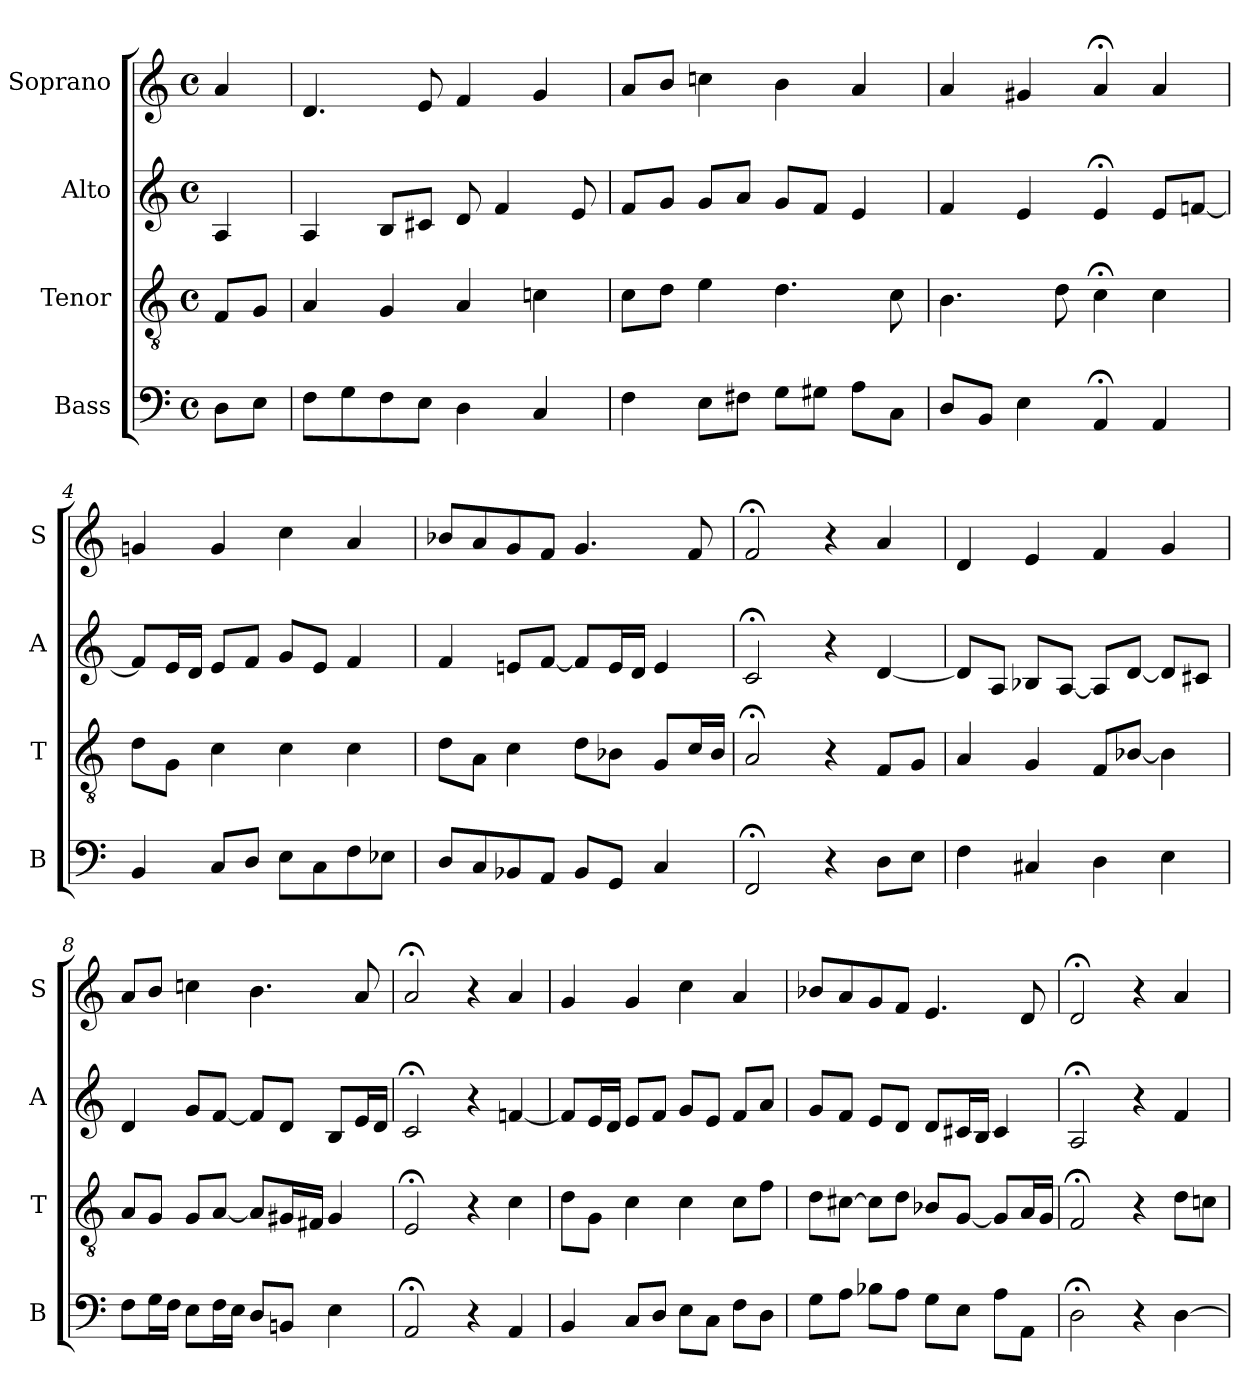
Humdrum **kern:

**kern	**kern	**kern	**kern
*part4	*part3	*part2	*part1
*staff4	*staff3	*staff2	*staff1
*I"Bass	*I"Tenor	*I"Alto	*I"Soprano
*I'B	*I'T	*I'A	*I'S
*clefF4	*clefGv2	*clefG2	*clefG2
*k[]	*k[]	*k[]	*k[]
*D:dor	*D:dor	*D:dor	*D:dor
*M4/4	*M4/4	*M4/4	*M4/4
*met(c)	*met(c)	*met(c)	*met(c)
*MM100	*MM100	*MM100	*MM100
=	=	=	=
8DL	8FL	4A	4a
8EJ	8GJ	.	.
=1	=1	=1	=1
8FL	4A	4A	4.d
8G	.	.	.
8F	4G	8BL	.
8EJ	.	8c#XJ	8e
4D	4A	8d	4f
.	.	4f	.
4C	4cn	.	4g
.	.	8e	.
=2	=2	=2	=2
4F	8cL	8fL	8aL
.	8dJ	8gJ	8bJ
8EL	4e	8gL	4ccn
8F#XJ	.	8aJ	.
8GL	4.d	8gL	4b
8G#XJ	.	8fJ	.
8AL	.	4e	4a
8CJ	8c	.	.
=3	=3	=3	=3
8DL	4.B	4f	4a
8BBJ	.	.	.
4E	.	4e	4g#X
.	8d	.	.
4AA;<	4c;<	4e;<	4a;<
4AA	4c	8eL	4a
.	.	[8fnJ	.
=4	=4	=4	=4
4BBi	8dL	8fL]	4gn
.	8GiJ	16eL	.
.	.	16dJJ	.
8CiL	4ci	8eL	4g
8DJ	.	8fJ	.
8EL	4c	8gL	4cc
8C	.	8eJ	.
8F	4c	4f	4a
8E-XJ	.	.	.
=5	=5	=5	=5
8DL	8dL	4f	8b-XL
8C	8AJ	.	8a
8BB-X	4c	8enL	8g
8AAJ	.	[8fJ	8fJ
8BB-L	8dL	8fL]	4.g
8GGJ	8B-XJ	16eL	.
.	.	16dJJ	.
4C	8GL	4e	.
.	16cL	.	8f
.	16B-JJ	.	.
=6	=6	=6	=6
2FF;<	2A;<	2c;<	2f;<
4r	4r	4r	4r
8DL	8FL	[4d	4a
8EJ	8GJ	.	.
=7	=7	=7	=7
4F	4A	8dL]	4d
.	.	8AJ	.
4C#X	4G	8B-XL	4e
.	.	[8AJ	.
4D	8FL	8AL]	4f
.	[8B-XJ	[8dJ	.
4E	4B-]	8dL]	4g
.	.	8c#XJ	.
=8	=8	=8	=8
8FL	8AL	4d	8aL
16GL	8GJ	.	8bJ
16FJJ	.	.	.
8EL	8GL	8gL	4ccn
16FL	[8AJ	[8fJ	.
16EJJ	.	.	.
8DL	8AL]	8fL]	4.b
8BBnJ	16G#XL	8dJ	.
.	16F#XJJ	.	.
4E	4G#	8BL	.
.	.	16eL	8a
.	.	16dJJ	.
=9	=9	=9	=9
2AA;<	2E;<	2c;<	2a;<
4r	4r	4r	4r
4AA	4c	[4fn	4a
=10	=10	=10	=10
4BBi	8dL	8fL]	4g
.	8GiJ	16eL	.
.	.	16dJJ	.
8CiL	4ci	8eL	4g
8DJ	.	8fJ	.
8EL	4c	8gL	4cc
8CJ	.	8eJ	.
8FL	8cL	8fL	4a
8DJ	8fJ	8aJ	.
=11	=11	=11	=11
8GL	8dL	8gL	8b-XL
8AJ	[8c#XJ	8fJ	8a
8B-XL	8c#L]	8eL	8g
8AJ	8dJ	8dJ	8fJ
8GL	8B-XL	8dL	4.e
8EJ	[8GJ	16c#XL	.
.	.	16BJJ	.
8AL	8GL]	4c#	.
8AAJ	16AL	.	8d
.	16GJJ	.	.
=12	=12	=12	=12
2D;<	2F;<	2A;<	2d;<
4r	4r	4r	4r
[4D	8dL	4f	4a
.	8cnJ	.	.
=	=	=	=
*-	*-	*-	*-
